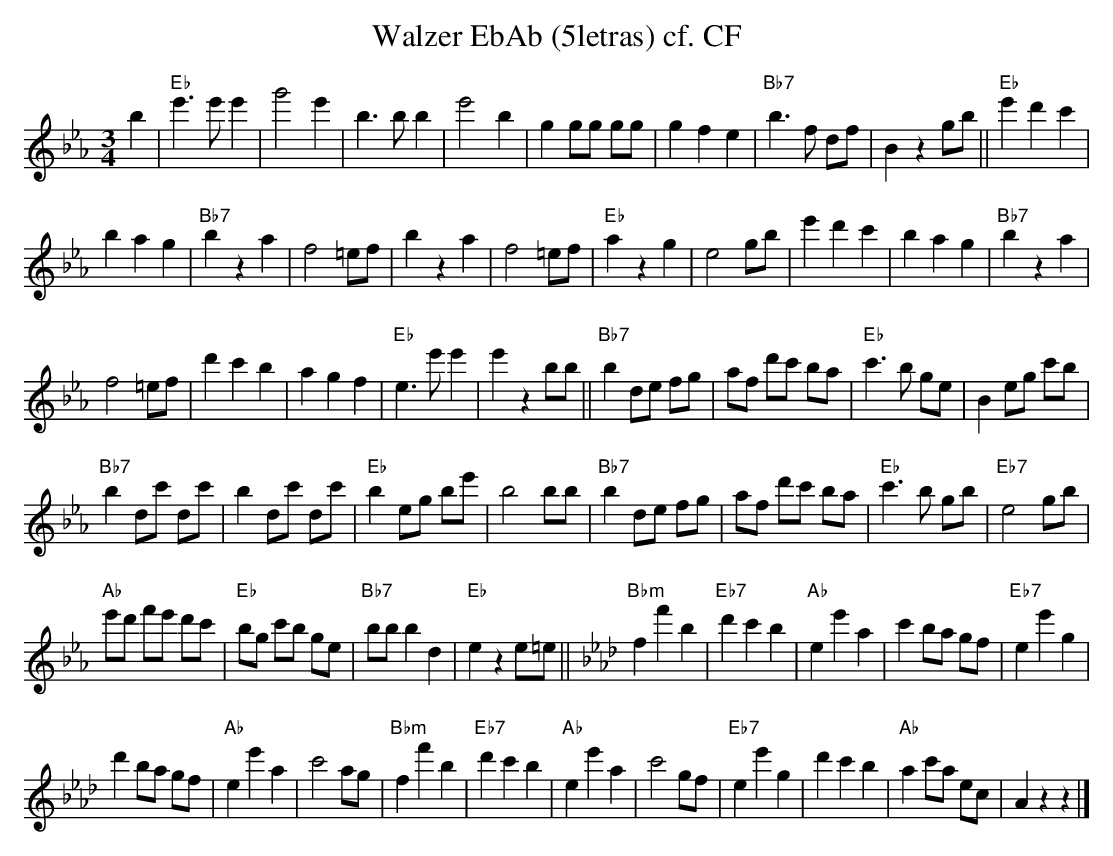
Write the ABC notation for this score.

X:1
T:Walzer EbAb (5letras) cf. CF
M:3/4
L:1/4
K:Ebmaj%%MIDI gchordon
b|"Eb"e'>e'e' | g'2e' | b>bb | e'2b | gg/2g/2 g/2g/2 | gfe | "Bb7"b>f d/2f/2 | Bzg/2b/2 || "Eb"e'd'c' |
bag | "Bb7"bza | f2=e/2f/2 | bza | f2=e/2f/2 | "Eb"azg | e2g/2b/2 | e'd'c' | bag | "Bb7"bza |
f2=e/2f/2 | d'c'b | agf | "Eb"e>e'e' | e'zb/2b/2 || [L:1/8] "Bb7"b2de fg | af d'c' ba | "Eb"c'3b ge | B2eg c'b |
"Bb7"b2dc' dc' | b2dc' dc' | "Eb"b2 eg be' | b4bb | "Bb7"b2 de fg | af d'c' ba | "Eb"c'3b gb | "Eb7"e4gb |
"Ab"e'd' f'e' d'c' | "Eb"bg c'b ge | "Bb7"bbb2d2 | "Eb"e2z2e=e || [K:Abmaj] "Bbm"f2f'2b2 | "Eb7"d'2c'2b2 | "Ab"e2e'2a2 | c'2ba gf | "Eb7"e2e'2g2 |
d'2ba gf | "Ab"e2e'2a2 | c'4ag | "Bbm"f2f'2b2 | "Eb7"d'2c'2b2 | "Ab"e2e'2a2 | c'4gf | "Eb7"e2e'2g2 | d'2c'2b2 | "Ab"a2c'a ec | A2z2z2 |]
